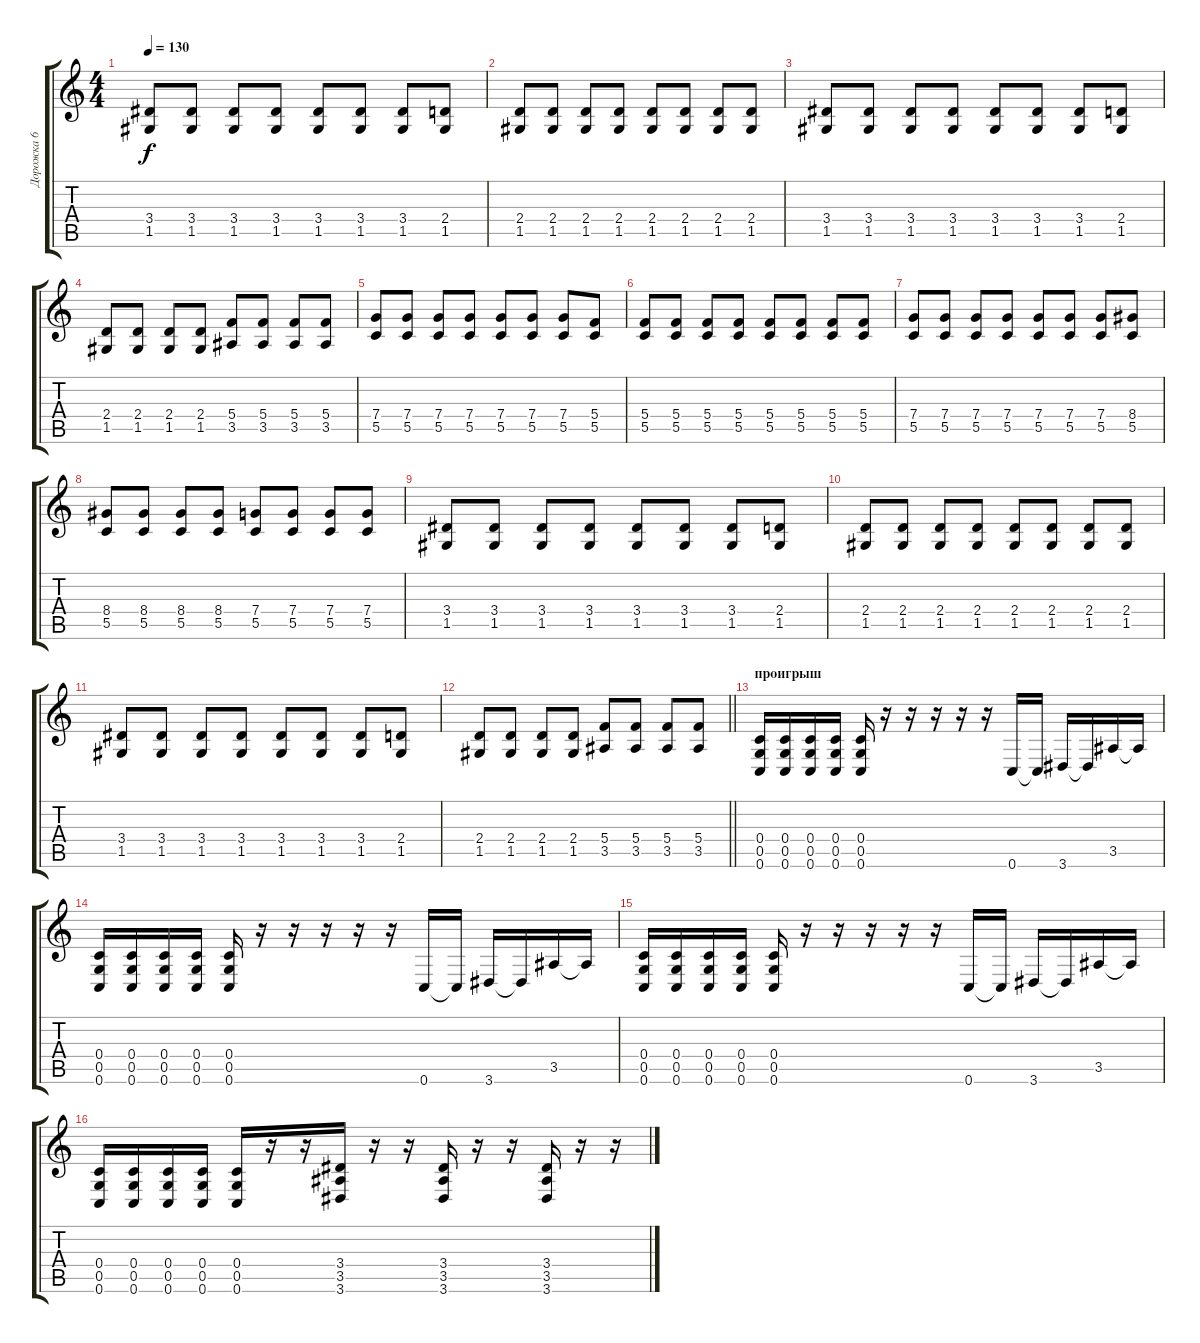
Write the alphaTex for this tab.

\track ("Дорожка 6" "Дорожка 6") {instrument distortionguitar}
\staff {score tabs}
\tuning (D4 A3 F3 C3 G2 C2) {hide}
\ts (4 4)
\tempo 130
\clef g2
\ks c
(3.4 1.5).8{dy f} (3.4 1.5).8 (3.4 1.5).8 (3.4 1.5).8 (3.4 1.5).8 (3.4 1.5).8 (3.4 1.5).8 (2.4 1.5).8 |
(2.4 1.5).8 (2.4 1.5).8 (2.4 1.5).8 (2.4 1.5).8 (2.4 1.5).8 (2.4 1.5).8 (2.4 1.5).8 (2.4 1.5).8 |
(3.4 1.5).8 (3.4 1.5).8 (3.4 1.5).8 (3.4 1.5).8 (3.4 1.5).8 (3.4 1.5).8 (3.4 1.5).8 (2.4 1.5).8 |
(2.4 1.5).8 (2.4 1.5).8 (2.4 1.5).8 (2.4 1.5).8 (5.4 3.5).8 (5.4 3.5).8 (5.4 3.5).8 (5.4 3.5).8 |
(7.4 5.5).8 (7.4 5.5).8 (7.4 5.5).8 (7.4 5.5).8 (7.4 5.5).8 (7.4 5.5).8 (7.4 5.5).8 (5.4 5.5).8 |
(5.4 5.5).8 (5.4 5.5).8 (5.4 5.5).8 (5.4 5.5).8 (5.4 5.5).8 (5.4 5.5).8 (5.4 5.5).8 (5.4 5.5).8 |
(7.4 5.5).8 (7.4 5.5).8 (7.4 5.5).8 (7.4 5.5).8 (7.4 5.5).8 (7.4 5.5).8 (7.4 5.5).8 (8.4 5.5).8 |
(8.4 5.5).8 (8.4 5.5).8 (8.4 5.5).8 (8.4 5.5).8 (7.4 5.5).8 (7.4 5.5).8 (7.4 5.5).8 (7.4 5.5).8 |
(3.4 1.5).8 (3.4 1.5).8 (3.4 1.5).8 (3.4 1.5).8 (3.4 1.5).8 (3.4 1.5).8 (3.4 1.5).8 (2.4 1.5).8 |
(2.4 1.5).8 (2.4 1.5).8 (2.4 1.5).8 (2.4 1.5).8 (2.4 1.5).8 (2.4 1.5).8 (2.4 1.5).8 (2.4 1.5).8 |
(3.4 1.5).8 (3.4 1.5).8 (3.4 1.5).8 (3.4 1.5).8 (3.4 1.5).8 (3.4 1.5).8 (3.4 1.5).8 (2.4 1.5).8 |
\barLineRight lightlight
(2.4 1.5).8 (2.4 1.5).8 (2.4 1.5).8 (2.4 1.5).8 (5.4 3.5).8 (5.4 3.5).8 (5.4 3.5).8 (5.4 3.5).8 |
\section ("" "проигрыш")
(0.4 0.5 0.6).16 (0.4 0.5 0.6).16 (0.4 0.5 0.6).16 (0.4 0.5 0.6).16 (0.4 0.5 0.6).16 r.16 r.16 r.16 r.16 r.16 0.6.16 0.6{t}.16 3.6.16 3.6{t}.16 3.5.16 3.5{t}.16 |
(0.4 0.5 0.6).16 (0.4 0.5 0.6).16 (0.4 0.5 0.6).16 (0.4 0.5 0.6).16 (0.4 0.5 0.6).16 r.16 r.16 r.16 r.16 r.16 0.6.16 0.6{t}.16 3.6.16 3.6{t}.16 3.5.16 3.5{t}.16 |
(0.4 0.5 0.6).16 (0.4 0.5 0.6).16 (0.4 0.5 0.6).16 (0.4 0.5 0.6).16 (0.4 0.5 0.6).16 r.16 r.16 r.16 r.16 r.16 0.6.16 0.6{t}.16 3.6.16 3.6{t}.16 3.5.16 3.5{t}.16 |
(0.4 0.5 0.6).16 (0.4 0.5 0.6).16 (0.4 0.5 0.6).16 (0.4 0.5 0.6).16 (0.4 0.5 0.6).16 r.16 r.16 (3.4 3.5 3.6).16 r.16 r.16 (3.4 3.5 3.6).16 r.16 r.16 (3.4 3.5 3.6).16 r.16 r.16
